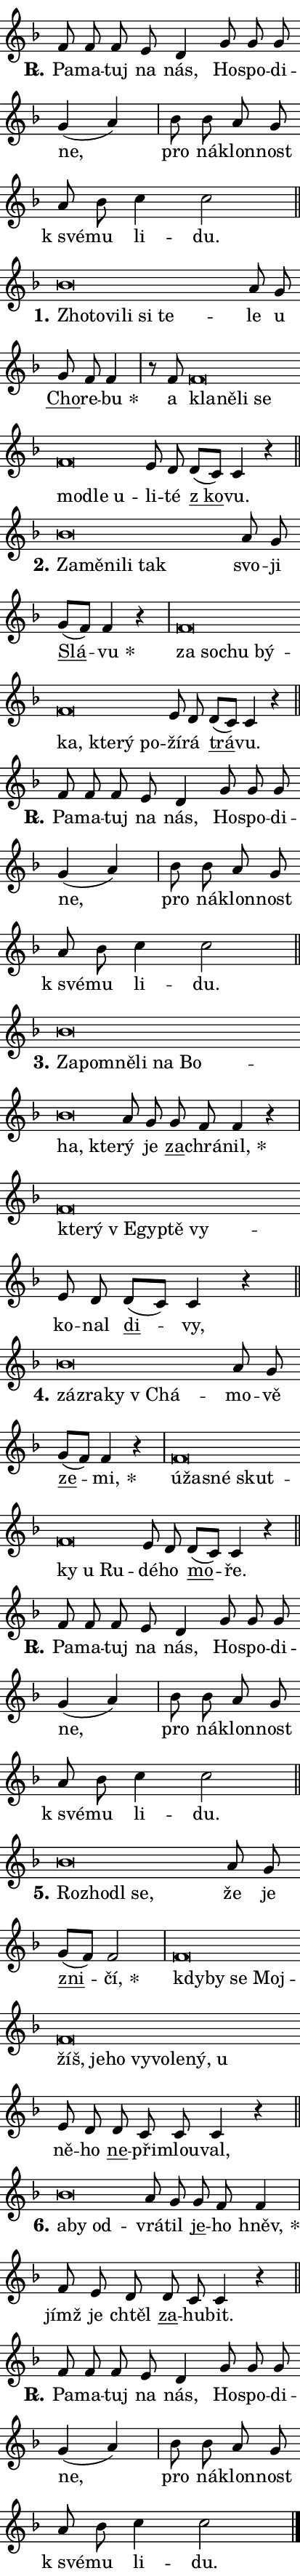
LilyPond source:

\version "2.22.1"
\header { tagline = "" }
\paper {
  indent = 0\cm
  top-margin = 0\cm
  right-margin = 0\cm
  bottom-margin = 0\cm
  left-margin = 0\cm
  paper-width = 7\cm
  page-breaking = #ly:one-page-breaking
  system-system-spacing.basic-distance = #11
  score-system-spacing.basic-distance = #11
  ragged-last = ##f
}


%% Author: Thomas Morley
%% https://lists.gnu.org/archive/html/lilypond-user/2020-05/msg00002.html
#(define (line-position grob)
"Returns position of @var[grob} in current system:
   @code{'start}, if at first time-step
   @code{'end}, if at last time-step
   @code{'middle} otherwise
"
  (let* ((col (ly:item-get-column grob))
         (ln (ly:grob-object col 'left-neighbor))
         (rn (ly:grob-object col 'right-neighbor))
         (col-to-check-left (if (ly:grob? ln) ln col))
         (col-to-check-right (if (ly:grob? rn) rn col))
         (break-dir-left
           (and
             (ly:grob-property col-to-check-left 'non-musical #f)
             (ly:item-break-dir col-to-check-left)))
         (break-dir-right
           (and
             (ly:grob-property col-to-check-right 'non-musical #f)
             (ly:item-break-dir col-to-check-right))))
        (cond ((eqv? 1 break-dir-left) 'start)
              ((eqv? -1 break-dir-right) 'end)
              (else 'middle))))

#(define (tranparent-at-line-position vctor)
  (lambda (grob)
  "Relying on @code{line-position} select the relevant enry from @var{vctor}.
Used to determine transparency,"
    (case (line-position grob)
      ((end) (not (vector-ref vctor 0)))
      ((middle) (not (vector-ref vctor 1)))
      ((start) (not (vector-ref vctor 2))))))

noteHeadBreakVisibility =
#(define-music-function (break-visibility)(vector?)
"Makes @code{NoteHead}s transparent relying on @var{break-visibility}"
#{
  \override NoteHead.transparent =
    #(tranparent-at-line-position break-visibility)
#})

#(define delete-ledgers-for-transparent-note-heads
  (lambda (grob)
    "Reads whether a @code{NoteHead} is transparent.
If so this @code{NoteHead} is removed from @code{'note-heads} from
@var{grob}, which is supposed to be @code{LedgerLineSpanner}.
As a result ledgers are not printed for this @code{NoteHead}"
    (let* ((nhds-array (ly:grob-object grob 'note-heads))
           (nhds-list
             (if (ly:grob-array? nhds-array)
                 (ly:grob-array->list nhds-array)
                 '()))
           ;; Relies on the transparent-property being done before
           ;; Staff.LedgerLineSpanner.after-line-breaking is executed.
           ;; This is fragile ...
           (to-keep
             (remove
               (lambda (nhd)
                 (ly:grob-property nhd 'transparent #f))
               nhds-list)))
      ;; TODO find a better method to iterate over grob-arrays, similiar
      ;; to filter/remove etc for lists
      ;; For now rebuilt from scratch
      (set! (ly:grob-object grob 'note-heads)  '())
      (for-each
        (lambda (nhd)
          (ly:pointer-group-interface::add-grob grob 'note-heads nhd))
        to-keep))))

hideNotes = {
  \noteHeadBreakVisibility #begin-of-line-visible
}
unHideNotes = {
  \noteHeadBreakVisibility #all-visible
}

% work-around for resetting accidentals
% https://lilypond.org/doc/v2.23/Documentation/notation/displaying-rhythms#unmetered-music
cadenzaMeasure = {
  \cadenzaOff
  \partial 1024 s1024
  \cadenzaOn
}

#(define-markup-command (accent layout props text) (markup?)
  "Underline accented syllable"
  (interpret-markup layout props
    #{\markup \override #'(offset . 4.3) \underline { #text }#}))

responsum = \markup \concat {
  "R" \hspace #-1.05 \path #0.1 #'((moveto 0 0.07) (lineto 0.9 0.8)) \hspace #0.05 "."
}

\layout {
    \context {
        \Staff
        \remove "Time_signature_engraver"
        \override LedgerLineSpanner.after-line-breaking = #delete-ledgers-for-transparent-note-heads
    }
    \context {
        \Voice {
            \override NoteHead.output-attributes = #'((class . "notehead"))
            \override Hairpin.height = #0.55
        }
    }
    \context {
        \Lyrics {
            \override StanzaNumber.output-attributes = #'((class . "stanzanumber"))
            \override LyricSpace.minimum-distance = #0.9
            \override LyricText.font-name = #"TeX Gyre Schola"
            \override LyricText.font-size = 1
            \override StanzaNumber.font-name = #"TeX Gyre Schola Bold"
            \override StanzaNumber.font-size = 1
        }
    }
}

% magnetic-lyrics.ily
%
%   written by
%     Jean Abou Samra <jean@abou-samra.fr>
%     Werner Lemberg <wl@gnu.org>
%
%   adapted by
%     Jiri Hon <jiri.hon@gmail.com>
%
% Version 2022-Apr-15

% https://www.mail-archive.com/lilypond-user@gnu.org/msg149350.html

#(define (Left_hyphen_pointer_engraver context)
   "Collect syllable-hyphen-syllable occurrences in lyrics and store
them in properties.  This engraver only looks to the left.  For
example, if the lyrics input is @code{foo -- bar}, it does the
following.

@itemize @bullet
@item
Set the @code{text} property of the @code{LyricHyphen} grob between
@q{foo} and @q{bar} to @code{foo}.

@item
Set the @code{left-hyphen} property of the @code{LyricText} grob with
text @q{foo} to the @code{LyricHyphen} grob between @q{foo} and
@q{bar}.
@end itemize

Use this auxiliary engraver in combination with the
@code{lyric-@/text::@/apply-@/magnetic-@/offset!} hook."
   (let ((hyphen #f)
         (text #f))
     (make-engraver
      (acknowledgers
       ((lyric-syllable-interface engraver grob source-engraver)
        (set! text grob)))
      (end-acknowledgers
       ((lyric-hyphen-interface engraver grob source-engraver)
        ;(when (not (grob::has-interface grob 'lyric-space-interface))
          (set! hyphen grob)));)
      ((stop-translation-timestep engraver)
       (when (and text hyphen)
         (ly:grob-set-object! text 'left-hyphen hyphen))
       (set! text #f)
       (set! hyphen #f)))))

#(define (lyric-text::apply-magnetic-offset! grob)
   "If the space between two syllables is less than the value in
property @code{LyricText@/.details@/.squash-threshold}, move the right
syllable to the left so that it gets concatenated with the left
syllable.

Use this function as a hook for
@code{LyricText@/.after-@/line-@/breaking} if the
@code{Left_@/hyphen_@/pointer_@/engraver} is active."
   (let ((hyphen (ly:grob-object grob 'left-hyphen #f)))
     (when hyphen
       (let ((left-text (ly:spanner-bound hyphen LEFT)))
         (when (grob::has-interface left-text 'lyric-syllable-interface)
           (let* ((common (ly:grob-common-refpoint grob left-text X))
                  (this-x-ext (ly:grob-extent grob common X))
                  (left-x-ext
                   (begin
                     ;; Trigger magnetism for left-text.
                     (ly:grob-property left-text 'after-line-breaking)
                     (ly:grob-extent left-text common X)))
                  ;; `delta` is the gap width between two syllables.
                  (delta (- (interval-start this-x-ext)
                            (interval-end left-x-ext)))
                  (details (ly:grob-property grob 'details))
                  (threshold (assoc-get 'squash-threshold details 0.2)))
             (when (< delta threshold)
               (let* (;; We have to manipulate the input text so that
                      ;; ligatures crossing syllable boundaries are not
                      ;; disabled.  For languages based on the Latin
                      ;; script this is essentially a beautification.
                      ;; However, for non-Western scripts it can be a
                      ;; necessity.
                      (lt (ly:grob-property left-text 'text))
                      (rt (ly:grob-property grob 'text))
                      (is-space (grob::has-interface hyphen 'lyric-space-interface))
                      (space (if is-space " " ""))
                      (space-markup (grob-interpret-markup grob " "))
                      (space-size (interval-length (ly:stencil-extent space-markup X)))
                      (extra-delta (if is-space space-size 0))
                      ;; Append new syllable.
                      (ltrt-space (if (and (string? lt) (string? rt))
                                (string-append lt space rt)
                                (make-concat-markup (list lt space rt))))
                      ;; Right-align `ltrt` to the right side.
                      (ltrt-space-markup (grob-interpret-markup
                               grob
                               (make-translate-markup
                                (cons (interval-length this-x-ext) 0)
                                (make-right-align-markup ltrt-space)))))
                 (begin
                   ;; Don't print `left-text`.
                   (ly:grob-set-property! left-text 'stencil #f)
                   ;; Set text and stencil (which holds all collected
                   ;; syllables so far) and shift it to the left.
                   (ly:grob-set-property! grob 'text ltrt-space)
                   (ly:grob-set-property! grob 'stencil ltrt-space-markup)
                   (ly:grob-translate-axis! grob (- (- delta extra-delta)) X))))))))))


#(define (lyric-hyphen::displace-bounds-first grob)
   ;; Make very sure this callback isn't triggered too early.
   (let ((left (ly:spanner-bound grob LEFT))
         (right (ly:spanner-bound grob RIGHT)))
     (ly:grob-property left 'after-line-breaking)
     (ly:grob-property right 'after-line-breaking)
     (ly:lyric-hyphen::print grob)))

squashThreshold = #0.4

\layout {
  \context {
    \Lyrics
    \consists #Left_hyphen_pointer_engraver
    \override LyricText.after-line-breaking =
      #lyric-text::apply-magnetic-offset!
    \override LyricHyphen.stencil = #lyric-hyphen::displace-bounds-first
    \override LyricText.details.squash-threshold = \squashThreshold
    \override LyricHyphen.minimum-distance = 0
    \override LyricHyphen.minimum-length = \squashThreshold
  }
}

squash = \override LyricText.details.squash-threshold = 9999
unSquash = \override LyricText.details.squash-threshold = \squashThreshold

left = \override LyricText.self-alignment-X = #LEFT
unLeft = \revert LyricText.self-alignment-X

starOffset = #(lambda (grob) 
                (let ((x_offset (ly:self-alignment-interface::aligned-on-x-parent grob)))
                  (if (= x_offset 0) 0 (+ x_offset 1.2))))

star = #(define-music-function (syllable)(string?)
"Append star separator at the end of a syllable"
#{
  \once \override LyricText.X-offset = #starOffset
  \lyricmode { \markup {
    #syllable
    \override #'((font-name . "TeX Gyre Schola Bold")) \hspace #0.2 \lower #0.65 \larger "*"
  } }
#})

starAccent = #(define-music-function (syllable)(string?)
"Append star separator at the end of a syllable and make accent"
#{
  \once \override LyricText.X-offset = #starOffset
  \lyricmode { \markup {
    \accent #syllable
    \override #'((font-name . "TeX Gyre Schola Bold")) \hspace #0.2 \lower #0.65 \larger "*"
  } }
#})

breath = #(define-music-function (syllable)(string?)
"Append breathing indicator at the end of a syllable"
#{
  \lyricmode { \markup { #syllable "+" } }
#})

optionalBreath = #(define-music-function (syllable)(string?)
"Append optional breathing indicator at the end of a syllable"
#{
  \lyricmode { \markup { #syllable "(+)" } }
#})


\score {
    <<
        \new Voice = "melody" { \cadenzaOn \key f \major \relative { f'8 f f e d4 \bar "" g8 g g \bar "" g4( a) \cadenzaMeasure \bar "|" bes8 bes a g \bar "" a bes c4 c2 \cadenzaMeasure \bar "||" \break }
\relative { bes'\breve*1/16 \hideNotes \breve*1/16 \bar "" \breve*1/16 \bar "" \breve*1/16 \bar "" \breve*1/16 \breve*1/16 \bar "" \unHideNotes a8 g \bar "" g f f4 \cadenzaMeasure \bar "|" r8 f f\breve*1/16 \hideNotes \breve*1/16 \bar "" \breve*1/16 \bar "" \breve*1/16 \bar "" \breve*1/16 \bar "" \breve*1/16 \breve*1/16 \bar "" \unHideNotes e8 d \bar "" d[( c)] c4 r \cadenzaMeasure \bar "||" \break }
\relative { bes'\breve*1/16 \hideNotes \breve*1/16 \bar "" \breve*1/16 \bar "" \breve*1/16 \breve*1/16 \bar "" \unHideNotes a8 g \bar "" g[( f)] f4 r \cadenzaMeasure \bar "|" f\breve*1/16 \hideNotes \breve*1/16 \bar "" \breve*1/16 \bar "" \breve*1/16 \bar "" \breve*1/16 \bar "" \breve*1/16 \bar "" \breve*1/16 \breve*1/16 \bar "" \unHideNotes e8 d \bar "" d[( c)] c4 r \cadenzaMeasure \bar "||" \break }
\relative { f'8 f f e d4 \bar "" g8 g g \bar "" g4( a) \cadenzaMeasure \bar "|" bes8 bes a g \bar "" a bes c4 c2 \cadenzaMeasure \bar "||" \break }
\relative { bes'\breve*1/16 \hideNotes \breve*1/16 \bar "" \breve*1/16 \bar "" \breve*1/16 \bar "" \breve*1/16 \bar "" \breve*1/16 \bar "" \breve*1/16 \breve*1/16 \bar "" \unHideNotes a8 g \bar "" g f f4 r \cadenzaMeasure \bar "|" f\breve*1/16 \hideNotes \breve*1/16 \bar "" \breve*1/16 \bar "" \breve*1/16 \bar "" \breve*1/16 \breve*1/16 \bar "" \unHideNotes e8 d \bar "" d[( c)] c4 r \cadenzaMeasure \bar "||" \break }
\relative { bes'\breve*1/16 \hideNotes \breve*1/16 \bar "" \breve*1/16 \breve*1/16 \bar "" \unHideNotes a8 g \bar "" g[( f)] f4 r \cadenzaMeasure \bar "|" f\breve*1/16 \hideNotes \breve*1/16 \bar "" \breve*1/16 \bar "" \breve*1/16 \bar "" \breve*1/16 \bar "" \breve*1/16 \breve*1/16 \bar "" \unHideNotes e8 d \bar "" d[( c)] c4 r \cadenzaMeasure \bar "||" \break }
\relative { f'8 f f e d4 \bar "" g8 g g \bar "" g4( a) \cadenzaMeasure \bar "|" bes8 bes a g \bar "" a bes c4 c2 \cadenzaMeasure \bar "||" \break }
\relative { bes'\breve*1/16 \hideNotes \breve*1/16 \bar "" \breve*1/16 \breve*1/16 \bar "" \unHideNotes a8 g \bar "" g[( f)] f2 \cadenzaMeasure \bar "|" f\breve*1/16 \hideNotes \breve*1/16 \bar "" \breve*1/16 \bar "" \breve*1/16 \bar "" \breve*1/16 \bar "" \breve*1/16 \bar "" \breve*1/16 \bar "" \breve*1/16 \bar "" \breve*1/16 \bar "" \breve*1/16 \bar "" \breve*1/16 \breve*1/16 \bar "" \unHideNotes e8 d \bar "" d c c c4 r \cadenzaMeasure \bar "||" \break }
\relative { bes'\breve*1/16 \hideNotes \breve*1/16 \breve*1/16 \bar "" \unHideNotes a8 g \bar "" g f f4 \cadenzaMeasure \bar "|" f8 e8 d \bar "" d c c4 r \cadenzaMeasure \bar "||" \break }
\relative { f'8 f f e d4 \bar "" g8 g g \bar "" g4( a) \cadenzaMeasure \bar "|" bes8 bes a g \bar "" a bes c4 c2 \cadenzaMeasure \bar "||" \break } \bar "|." }
        \new Lyrics \lyricsto "melody" { \lyricmode { \set stanza = \responsum
Pa -- ma -- tuj na nás, Ho -- spo -- di -- ne, pro ná -- klon -- nost "k své" -- mu li -- du.
\set stanza = "1."
\left Zho -- \squash to -- vi -- li si te -- \unLeft \unSquash le u \markup \accent Cho -- re -- \star bu a \left kla -- \squash ně -- li se mo -- dle u -- \unLeft \unSquash li -- té \markup \accent "z ko" -- vu.
\set stanza = "2."
\left Za -- \squash mě -- ni -- li tak \unLeft \unSquash svo -- ji \markup \accent Slá -- \star vu \left za \squash so -- chu bý -- ka, kte -- rý po -- \unLeft \unSquash ží -- rá \markup \accent trá -- vu.
\set stanza = \responsum
Pa -- ma -- tuj na nás, Ho -- spo -- di -- ne, pro ná -- klon -- nost "k své" -- mu li -- du.
\set stanza = "3."
\left Za -- \squash po -- mně -- li na Bo -- ha, kte -- \unLeft \unSquash rý je \markup \accent za -- chrá -- \star nil, \left kte -- \squash rý "v E" -- gyp -- tě vy -- \unLeft \unSquash ko -- nal \markup \accent di -- vy,
\set stanza = "4."
\left zá -- \squash zra -- ky "v Chá" -- \unLeft \unSquash mo -- vě \markup \accent ze -- \star mi, \left ú -- \squash ža -- sné skut -- ky u Ru -- \unLeft \unSquash dé -- ho \markup \accent mo -- ře.
\set stanza = \responsum
Pa -- ma -- tuj na nás, Ho -- spo -- di -- ne, pro ná -- klon -- nost "k své" -- mu li -- du.
\set stanza = "5."
\left Roz -- \squash ho -- dl se, \unLeft \unSquash že je \markup \accent zni -- \star čí, \left kdy -- \squash by se Moj -- žíš, je -- ho vy -- vo -- le -- ný, u \unLeft \unSquash ně -- ho \markup \accent ne -- při -- mlou -- val,
\set stanza = "6."
\left a -- \squash by od -- \unLeft \unSquash vrá -- til \markup \accent je -- ho \star hněv, jímž je chtěl \markup \accent za -- hu -- bit.
\set stanza = \responsum
Pa -- ma -- tuj na nás, Ho -- spo -- di -- ne, pro ná -- klon -- nost "k své" -- mu li -- du. } }
    >>
    \layout {}
}
